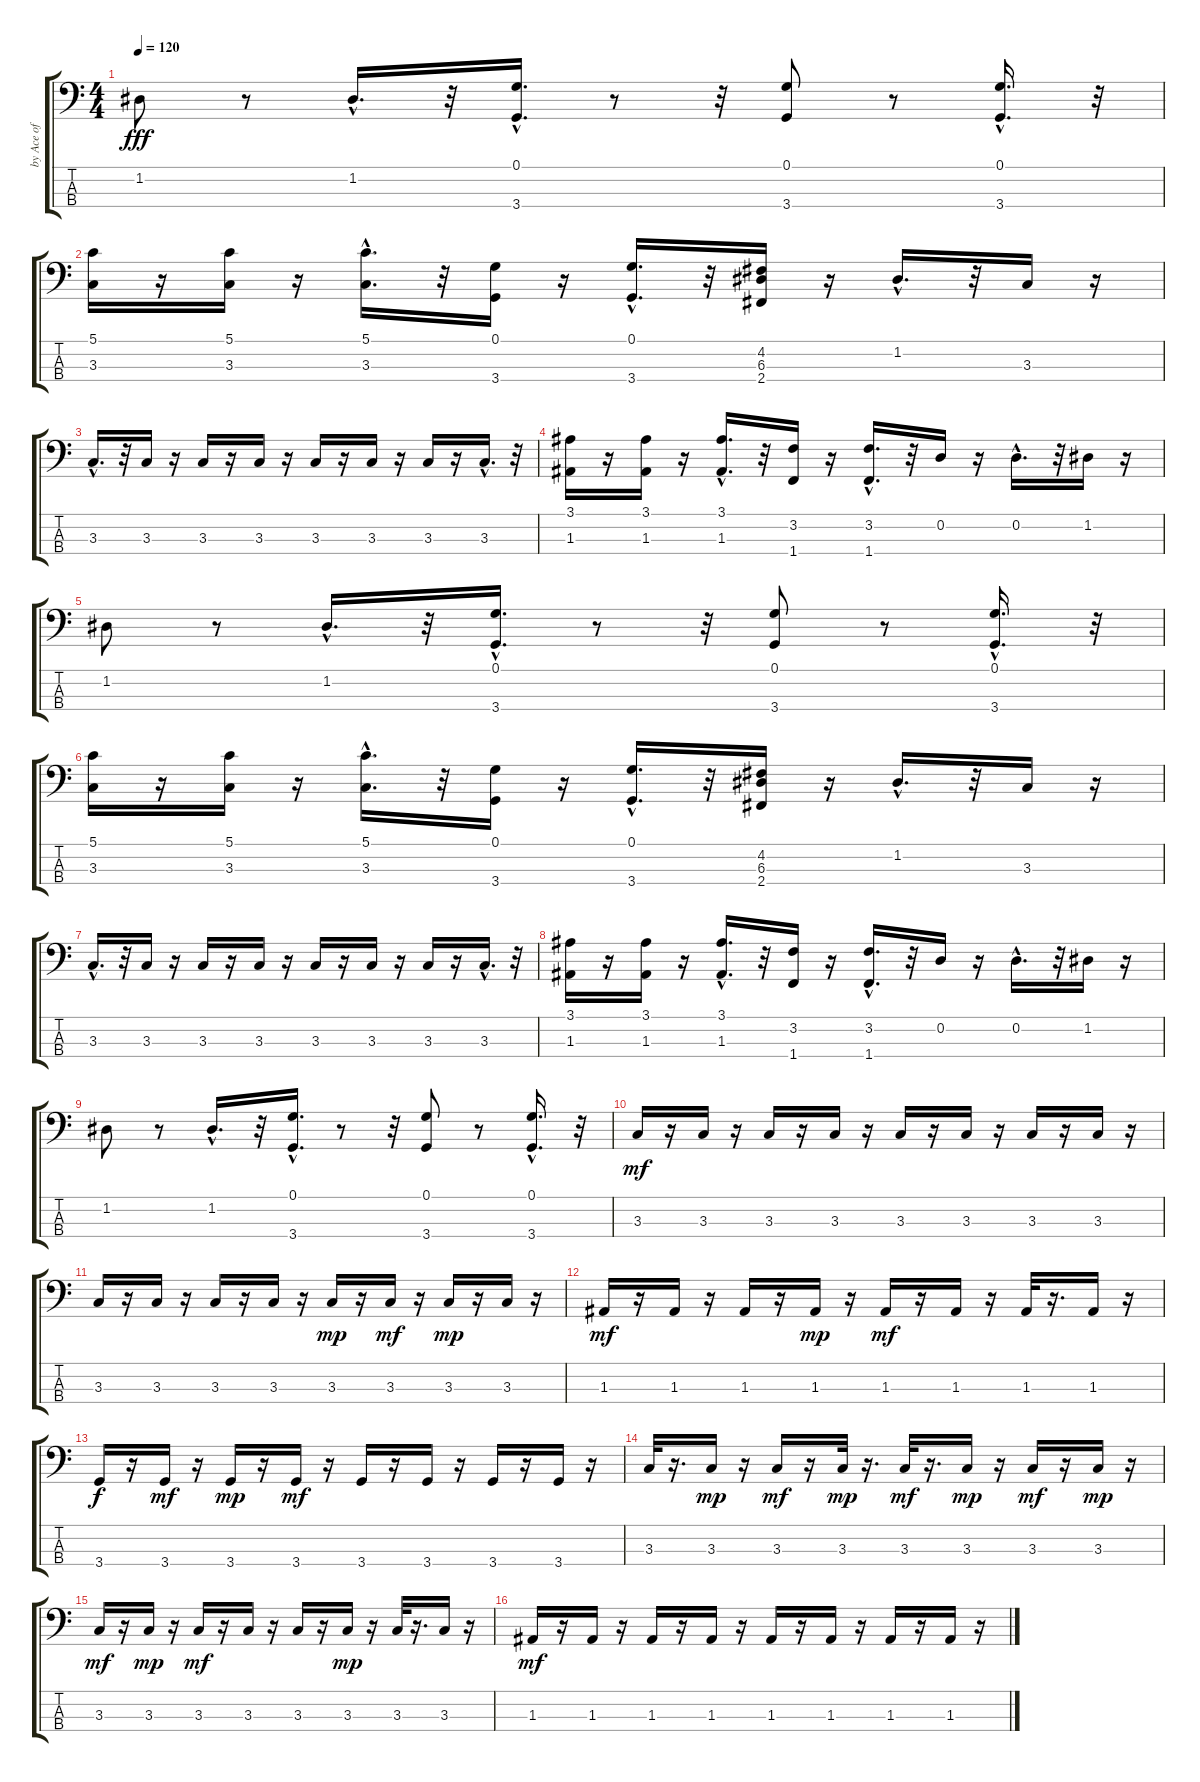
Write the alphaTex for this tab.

\track ("by Ace of Base" "by Ace of ") {instrument synthbass1}
\staff {score tabs}
\tuning (G2 D2 A1 E1) {hide}
\ts (4 4)
\tempo 120
\clef f4
\ks c
1.2.8{dy fff} r.8 1.2{hac}.16{d} r.32 (0.1{hac} 3.4{hac}).16{d} r.8 r.32 (0.1 3.4).8 r.8 (0.1{hac} 3.4{hac}).16{d} r.32 |
(5.1 3.3).16 r.16 (5.1 3.3).16 r.16 (5.1{hac} 3.3{hac}).16{d} r.32 (0.1 3.4).16 r.16 (0.1{hac} 3.4{hac}).16{d} r.32 (4.2 6.3 2.4).16 r.16 1.2{hac}.16{d} r.32 3.3.16 r.16 |
3.3{hac}.16{d} r.32 3.3.16 r.16 3.3.16 r.16 3.3.16 r.16 3.3.16 r.16 3.3.16 r.16 3.3.16 r.16 3.3{hac}.16{d} r.32 |
(3.1 1.3).16 r.16 (3.1 1.3).16 r.16 (3.1{hac} 1.3{hac}).16{d} r.32 (3.2 1.4).16 r.16 (3.2{hac} 1.4{hac}).16{d} r.32 0.2.16 r.16 0.2{hac}.16{d} r.32 1.2.16 r.16 |
1.2.8 r.8 1.2{hac}.16{d} r.32 (0.1{hac} 3.4{hac}).16{d} r.8 r.32 (0.1 3.4).8 r.8 (0.1{hac} 3.4{hac}).16{d} r.32 |
(5.1 3.3).16 r.16 (5.1 3.3).16 r.16 (5.1{hac} 3.3{hac}).16{d} r.32 (0.1 3.4).16 r.16 (0.1{hac} 3.4{hac}).16{d} r.32 (4.2 6.3 2.4).16 r.16 1.2{hac}.16{d} r.32 3.3.16 r.16 |
3.3{hac}.16{d} r.32 3.3.16 r.16 3.3.16 r.16 3.3.16 r.16 3.3.16 r.16 3.3.16 r.16 3.3.16 r.16 3.3{hac}.16{d} r.32 |
(3.1 1.3).16 r.16 (3.1 1.3).16 r.16 (3.1{hac} 1.3{hac}).16{d} r.32 (3.2 1.4).16 r.16 (3.2{hac} 1.4{hac}).16{d} r.32 0.2.16 r.16 0.2{hac}.16{d} r.32 1.2.16 r.16 |
1.2.8 r.8 1.2{hac}.16{d} r.32 (0.1{hac} 3.4{hac}).16{d} r.8 r.32 (0.1 3.4).8 r.8 (0.1{hac} 3.4{hac}).16{d} r.32 |
3.3.16{dy mf} r.16 3.3.16 r.16 3.3.16 r.16 3.3.16 r.16 3.3.16 r.16 3.3.16 r.16 3.3.16 r.16 3.3.16 r.16 |
3.3.16 r.16 3.3.16 r.16 3.3.16 r.16 3.3.16 r.16 3.3.16{dy mp} r.16 3.3.16{dy mf} r.16 3.3.16{dy mp} r.16 3.3.16 r.16 |
1.3.16{dy mf} r.16 1.3.16 r.16 1.3.16 r.16 1.3.16{dy mp} r.16 1.3.16{dy mf} r.16 1.3.16 r.16 1.3.32 r.16{d} 1.3.16 r.16 |
3.4.16{dy f} r.16 3.4.16{dy mf} r.16 3.4.16{dy mp} r.16 3.4.16{dy mf} r.16 3.4.16 r.16 3.4.16 r.16 3.4.16 r.16 3.4.16 r.16 |
3.3.32 r.16{d} 3.3.16{dy mp} r.16 3.3.16{dy mf} r.16 3.3.32{dy mp} r.16{d} 3.3.32{dy mf} r.16{d} 3.3.16{dy mp} r.16 3.3.16{dy mf} r.16 3.3.16{dy mp} r.16 |
3.3.16{dy mf} r.16 3.3.16{dy mp} r.16 3.3.16{dy mf} r.16 3.3.16 r.16 3.3.16 r.16 3.3.16{dy mp} r.16 3.3.32 r.16{d} 3.3.16 r.16 |
1.3.16{dy mf} r.16 1.3.16 r.16 1.3.16 r.16 1.3.16 r.16 1.3.16 r.16 1.3.16 r.16 1.3.16 r.16 1.3.16 r.16
